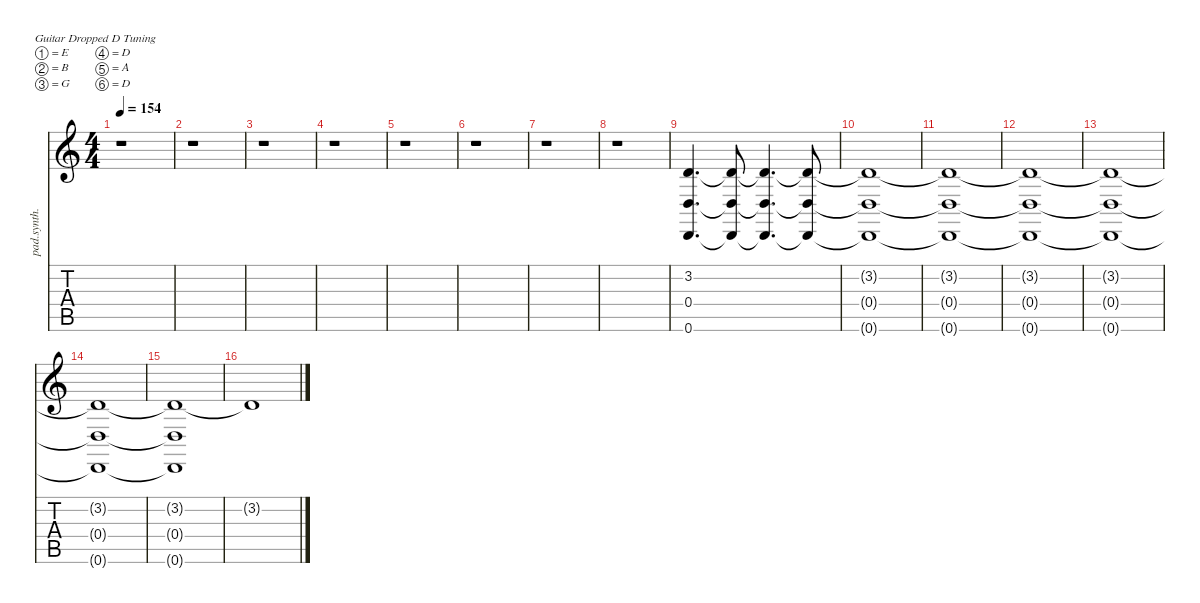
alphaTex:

\defaultSystemsLayout 4
\hideDynamics
\bracketExtendMode nobrackets
\otherSystemsTrackNameOrientation horizontal
\track ("Sweep 2" "pad.synth.") {instrument pad8sweep}
\staff {score tabs}
\tuning (E4 B3 G3 D3 A2 D2)
\ts (4 4)
\tempo 154
\clef g2
\ks c
r.1{dy f beam Down} |
r.1{beam Down} |
r.1{beam Down} |
r.1{beam Down} |
r.1{beam Down} |
r.1{beam Down} |
r.1{beam Down} |
r.1{beam Down} |
(3.2 0.4 0.6).4{d beam Up} (3.2{t} 0.4{t} 0.6{t}).8{beam Up} (3.2{t} 0.4{t} 0.6{t}).4{d beam Up} (3.2{t} 0.4{t} 0.6{t}).8{beam Up} |
(3.2{t} 0.4{t} 0.6{t}).1{beam Up} |
(3.2{t} 0.4{t} 0.6{t}).1{beam Up} |
(3.2{t} 0.4{t} 0.6{t}).1{beam Up} |
(3.2{t} 0.4{t} 0.6{t}).1{beam Up} |
(3.2{t} 0.4{t} 0.6{t}).1{beam Up} |
(3.2{t} 0.4{t} 0.6{t}).1{beam Up} |
3.2{t}.1{dy mf beam Up}
